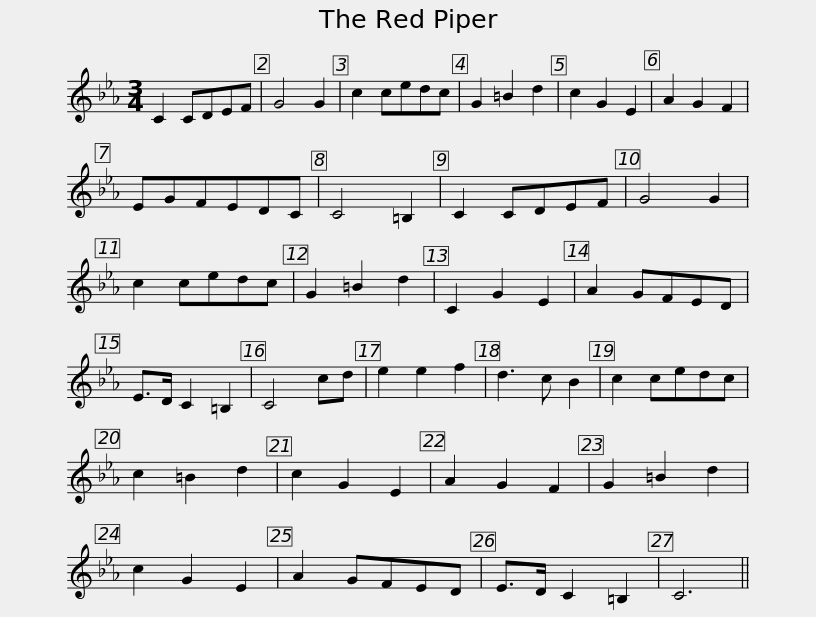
X:1
L:1/8
M:3/4
I:linebreak $
K:Cmin
V:1 treble
V:1
 C2 CDEF | G4 G2 | c2 cedc | G2 =B2 d2 | c2 G2 E2 | %5
 A2 G2 F2 | EGFEDC | C4 =B,2 | C2 CDEF | G4 G2 |$ %10
 c2 cedc | G2 =B2 d2 | C2 G2 E2 | A2 GFED | E>D C2 =B,2 | %15
 C4 cd | e2 e2 f2 | d3 c B2 | c2 cedc | c2 =B2 d2 |$ %20
 c2 G2 E2 | A2 G2 F2 | G2 =B2 d2 | c2 G2 E2 | A2 GFED | %25
 E>D C2 =B,2 | C6 || %27
